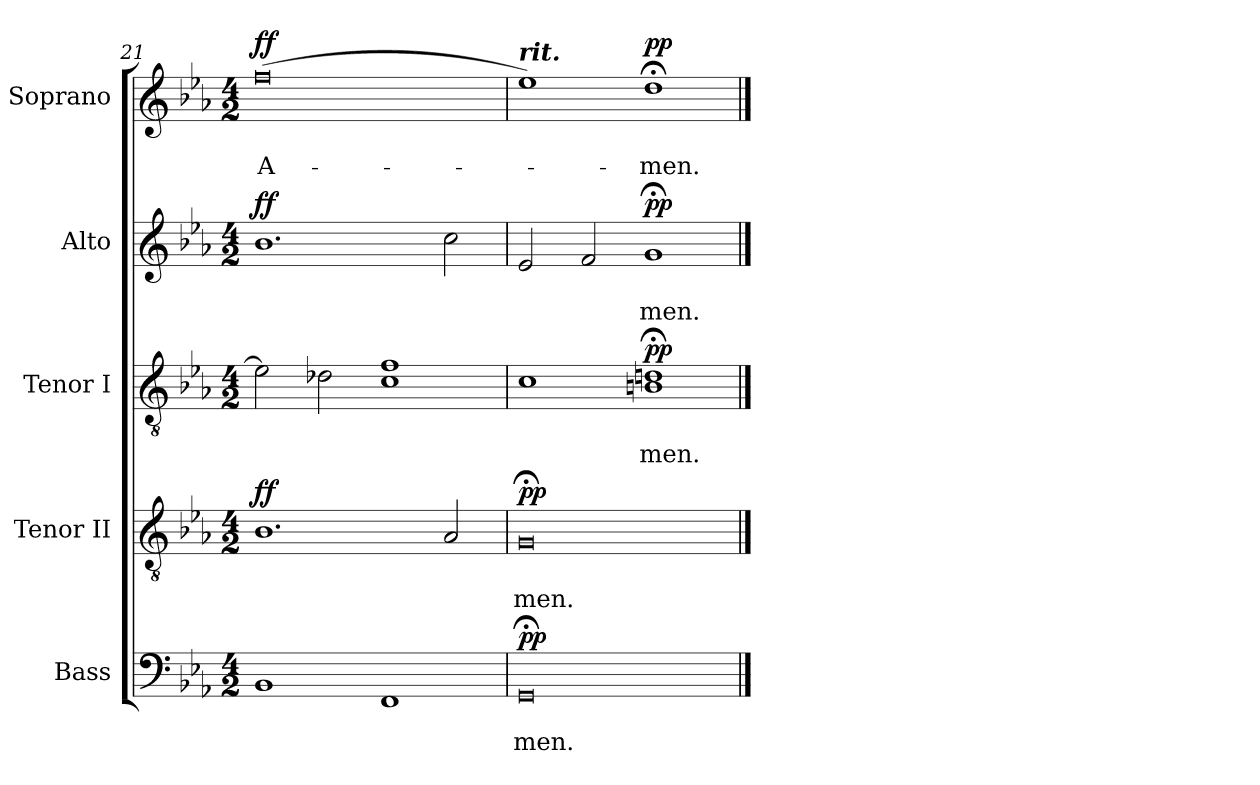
**kern	**text	**text	**dynam	**kern	**text	**text	**dynam	**kern	**text	**text	**dynam	**kern	**text	**text	**dynam	**kern	**text	**text	**dynam
*part5	*part5	*part5	*part5	*part4	*part4	*part4	*part4	*part3	*part3	*part3	*part3	*part2	*part2	*part2	*part2	*part1	*part1	*part1	*part1
*staff5	*staff5	*staff5	*staff5	*staff4	*staff4	*staff4	*staff4	*staff3	*staff3	*staff3	*staff3	*staff2	*staff2	*staff2	*staff2	*staff1	*staff1	*staff1	*staff1
*I"Bass	*	*	*	*I"Tenor II	*	*	*	*I"Tenor I	*	*	*	*I"Alto	*	*	*	*I"Soprano	*	*	*
*clefF4	*	*	*	*clefGv2	*	*	*	*clefGv2	*	*	*	*clefG2	*	*	*	*clefG2	*	*	*
*k[b-e-a-]	*	*	*	*k[b-e-a-]	*	*	*	*k[b-e-a-]	*	*	*	*k[b-e-a-]	*	*	*	*k[b-e-a-]	*	*	*
*E-:	*	*	*	*E-:	*	*	*	*E-:	*	*	*	*E-:	*	*	*	*E-:	*	*	*
*M4/2	*	*	*	*M4/2	*	*	*	*M4/2	*	*	*	*M4/2	*	*	*	*M4/2	*	*	*
=21	=21	=21	=21	=21	=21	=21	=21	=21	=21	=21	=21	=21	=21	=21	=21	=21	=21	=21	=21
!	!	!	!	!	!	!	!LO:DY:b	!	!	!	!	!	!	!	!LO:DY:b	!	!	!LO:LY:b	!LO:DY:b
1BB-	.	.	.	1.B-	.	.	ff	2e-\]	.	.	.	1.b-	.	.	ff	(>0ff	.	A-	ff
.	.	.	.	.	.	.	.	2d-X	.	.	.	.	.	.	.	.	.	.	.
1FF	.	.	.	.	.	.	.	1c 1f	.	.	.	.	.	.	.	.	.	.	.
.	.	.	.	2A-	.	.	.	.	.	.	.	2cc	.	.	.	.	.	.	.
=22	=22	=22	=22	=22	=22	=22	=22	=22	=22	=22	=22	=22	=22	=22	=22	=22	=22	=22	=22
!	!	!	!	!	!	!	!	!	!	!	!	!	!	!	!	!LO:TX:a:Bi:t=rit.	!	!	!
!	!	!LO:LY:b	!LO:DY:b	!	!	!LO:LY:b	!LO:DY:b	!	!	!	!	!	!	!	!	!	!	!	!
0GG;<	.	men.	pp	0G;<	.	men.	pp	1c	.	.	.	2e-	.	.	.	1ee-)	.	.	.
.	.	.	.	.	.	.	.	.	.	.	.	2f	.	.	.	.	.	.	.
!	!	!	!	!	!	!	!	!	!	!LO:LY:b	!LO:DY:b	!	!	!LO:LY:b	!LO:DY:b	!	!	!LO:LY:b	!LO:DY:b
.	.	.	.	.	.	.	.	1Bn;< 1dn;<	.	men.	pp	1g;<	.	men.	pp	1dd;<	.	men.	pp
==	==	==	==	==	==	==	==	==	==	==	==	==	==	==	==	==	==	==	==
*-	*-	*-	*-	*-	*-	*-	*-	*-	*-	*-	*-	*-	*-	*-	*-	*-	*-	*-	*-
